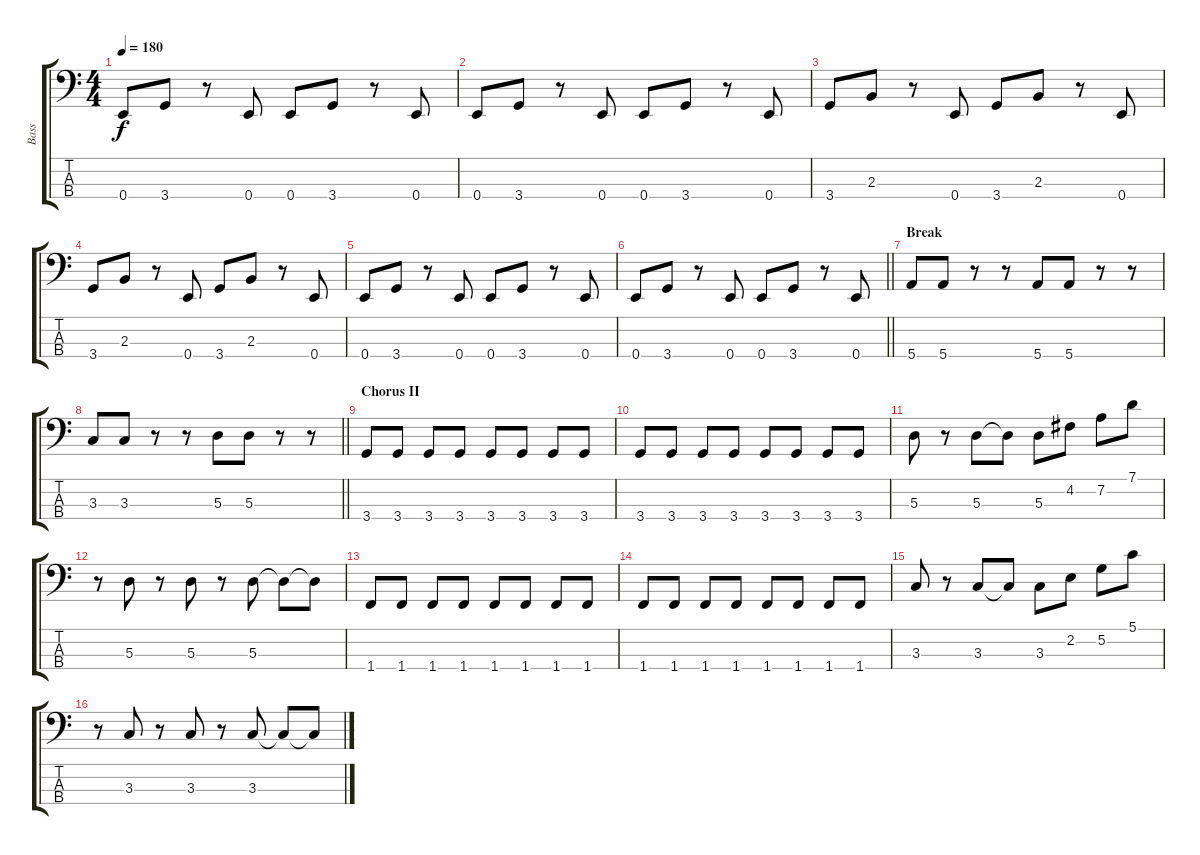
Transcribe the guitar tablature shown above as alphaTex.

\track ("Bass" "Bass") {instrument electricbasspick}
\staff {score tabs}
\tuning (G2 D2 A1 E1) {hide}
\ts (4 4)
\tempo 180
\clef f4
\ks c
0.4.8{dy f} 3.4.8 r.8 0.4.8 0.4.8 3.4.8 r.8 0.4.8 |
0.4.8 3.4.8 r.8 0.4.8 0.4.8 3.4.8 r.8 0.4.8 |
3.4.8 2.3.8 r.8 0.4.8 3.4.8 2.3.8 r.8 0.4.8 |
3.4.8 2.3.8 r.8 0.4.8 3.4.8 2.3.8 r.8 0.4.8 |
0.4.8 3.4.8 r.8 0.4.8 0.4.8 3.4.8 r.8 0.4.8 |
\barLineRight lightlight
0.4.8 3.4.8 r.8 0.4.8 0.4.8 3.4.8 r.8 0.4.8 |
\section ("" "Break")
5.4.8 5.4.8 r.8 r.8 5.4.8 5.4.8 r.8 r.8 |
\barLineRight lightlight
3.3.8 3.3.8 r.8 r.8 5.3.8 5.3.8 r.8 r.8 |
\section ("" "Chorus II")
3.4.8 3.4.8 3.4.8 3.4.8 3.4.8 3.4.8 3.4.8 3.4.8 |
3.4.8 3.4.8 3.4.8 3.4.8 3.4.8 3.4.8 3.4.8 3.4.8 |
5.3.8 r.8 5.3.8 5.3{t}.8 5.3.8 4.2.8 7.2.8 7.1.8 |
r.8 5.3.8 r.8 5.3.8 r.8 5.3.8 5.3{t}.8 5.3{t}.8 |
1.4.8 1.4.8 1.4.8 1.4.8 1.4.8 1.4.8 1.4.8 1.4.8 |
1.4.8 1.4.8 1.4.8 1.4.8 1.4.8 1.4.8 1.4.8 1.4.8 |
3.3.8 r.8 3.3.8 3.3{t}.8 3.3.8 2.2.8 5.2.8 5.1.8 |
r.8 3.3.8 r.8 3.3.8 r.8 3.3.8 3.3{t}.8 3.3{t}.8
